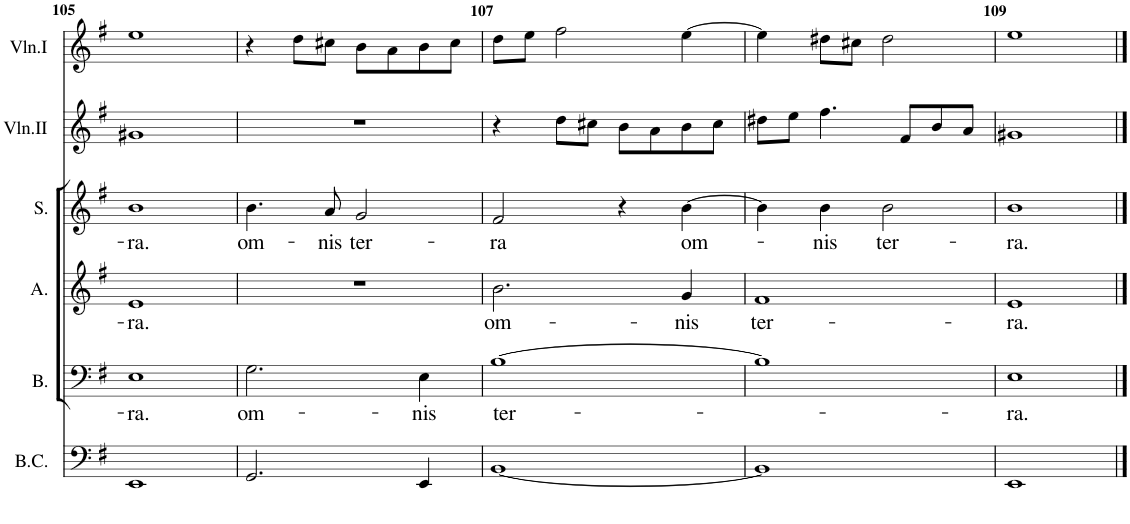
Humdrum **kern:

**kern	**kern	**text	**kern	**text	**kern	**text	**kern	**kern
*part6	*part5	*part5	*part4	*part4	*part3	*part3	*part2	*part1
*staff6	*staff5	*staff5	*staff4	*staff4	*staff3	*staff3	*staff2	*staff1
*I"Basse Continue	*I"Bass	*	*I"Alto	*	*I"Soprano	*	*I"Violon II	*I"Violon I
*I'B.C.	*I'B.	*	*I'A.	*	*I'S.	*	*I'Vln.II	*I'Vln.I
!!LO:PB:g=z
*clefF4	*clefF4	*	*clefG2	*	*clefG2	*	*clefG2	*clefG2
*k[f#]	*k[f#]	*	*k[f#]	*	*k[f#]	*	*k[f#]	*k[f#]
*M4/4	*M4/4	*	*M4/4	*	*M4/4	*	*M4/4	*M4/4
*met(c)	*met(c)	*	*met(c)	*	*met(c)	*	*met(c)	*met(c)
=105	=105	=105	=105	=105	=105	=105	=105	=105
!	!	!LO:LY:b	!	!LO:LY:b	!	!LO:LY:b	!	!
1EE	1E	-ra.	1e	-ra.	1b	-ra.	1g#X	1ee
=106	=106	=106	=106	=106	=106	=106	=106	=106
!	!	!LO:LY:b	!	!	!	!LO:LY:b	!	!
2.GG/	2.G\	om-	1r	.	4.b\	om-	1r	4r
.	.	.	.	.	.	.	.	8dd\L
!	!	!	!	!	!	!LO:LY:b	!	!
.	.	.	.	.	8a/	-nis	.	8cc#X\J
!	!	!	!	!	!	!LO:LY:b	!	!
.	.	.	.	.	2g/	ter-	.	8b\L
.	.	.	.	.	.	.	.	8a\
!	!	!LO:LY:b	!	!	!	!	!	!
4EE/	4E\	-nis	.	.	.	.	.	8b\
.	.	.	.	.	.	.	.	8cc#\J
=107	=107	=107	=107	=107	=107	=107	=107	=107
!	!	!LO:LY:b	!	!LO:LY:b	!	!LO:LY:b	!	!
[1BB	[1B	ter-	2.b\	om-	2f#/	-ra	4r	8dd\L
.	.	.	.	.	.	.	.	8ee\J
.	.	.	.	.	.	.	8dd\L	2ff#\
.	.	.	.	.	.	.	8cc#X\J	.
.	.	.	.	.	4r	.	8b\L	.
.	.	.	.	.	.	.	8a\	.
!	!	!	!	!LO:LY:b	!	!LO:LY:b	!	!
.	.	.	4g/	-nis	[4b\	om-	8b\	[4ee\
.	.	.	.	.	.	.	8cc#\J	.
=108	=108	=108	=108	=108	=108	=108	=108	=108
!	!	!	!	!LO:LY:b	!	!	!	!
1BB]	1B]	.	1f#	ter-	4b\]	.	8dd#X\L	4ee\]
.	.	.	.	.	.	.	8ee\J	.
!	!	!	!	!	!	!LO:LY:b	!	!
.	.	.	.	.	4b\	-nis	4.ff#\	8dd#X\L
.	.	.	.	.	.	.	.	8cc#X\J
!	!	!	!	!	!	!LO:LY:b	!	!
.	.	.	.	.	2b\	ter-	.	2dd#\
.	.	.	.	.	.	.	8f#/L	.
.	.	.	.	.	.	.	8b/	.
.	.	.	.	.	.	.	8a/J	.
=109	=109	=109	=109	=109	=109	=109	=109	=109
!	!	!LO:LY:b	!	!LO:LY:b	!	!LO:LY:b	!	!
1EE	1E	-ra.	1e	-ra.	1b	-ra.	1g#X	1ee
==	==	==	==	==	==	==	==	==
*-	*-	*-	*-	*-	*-	*-	*-	*-
